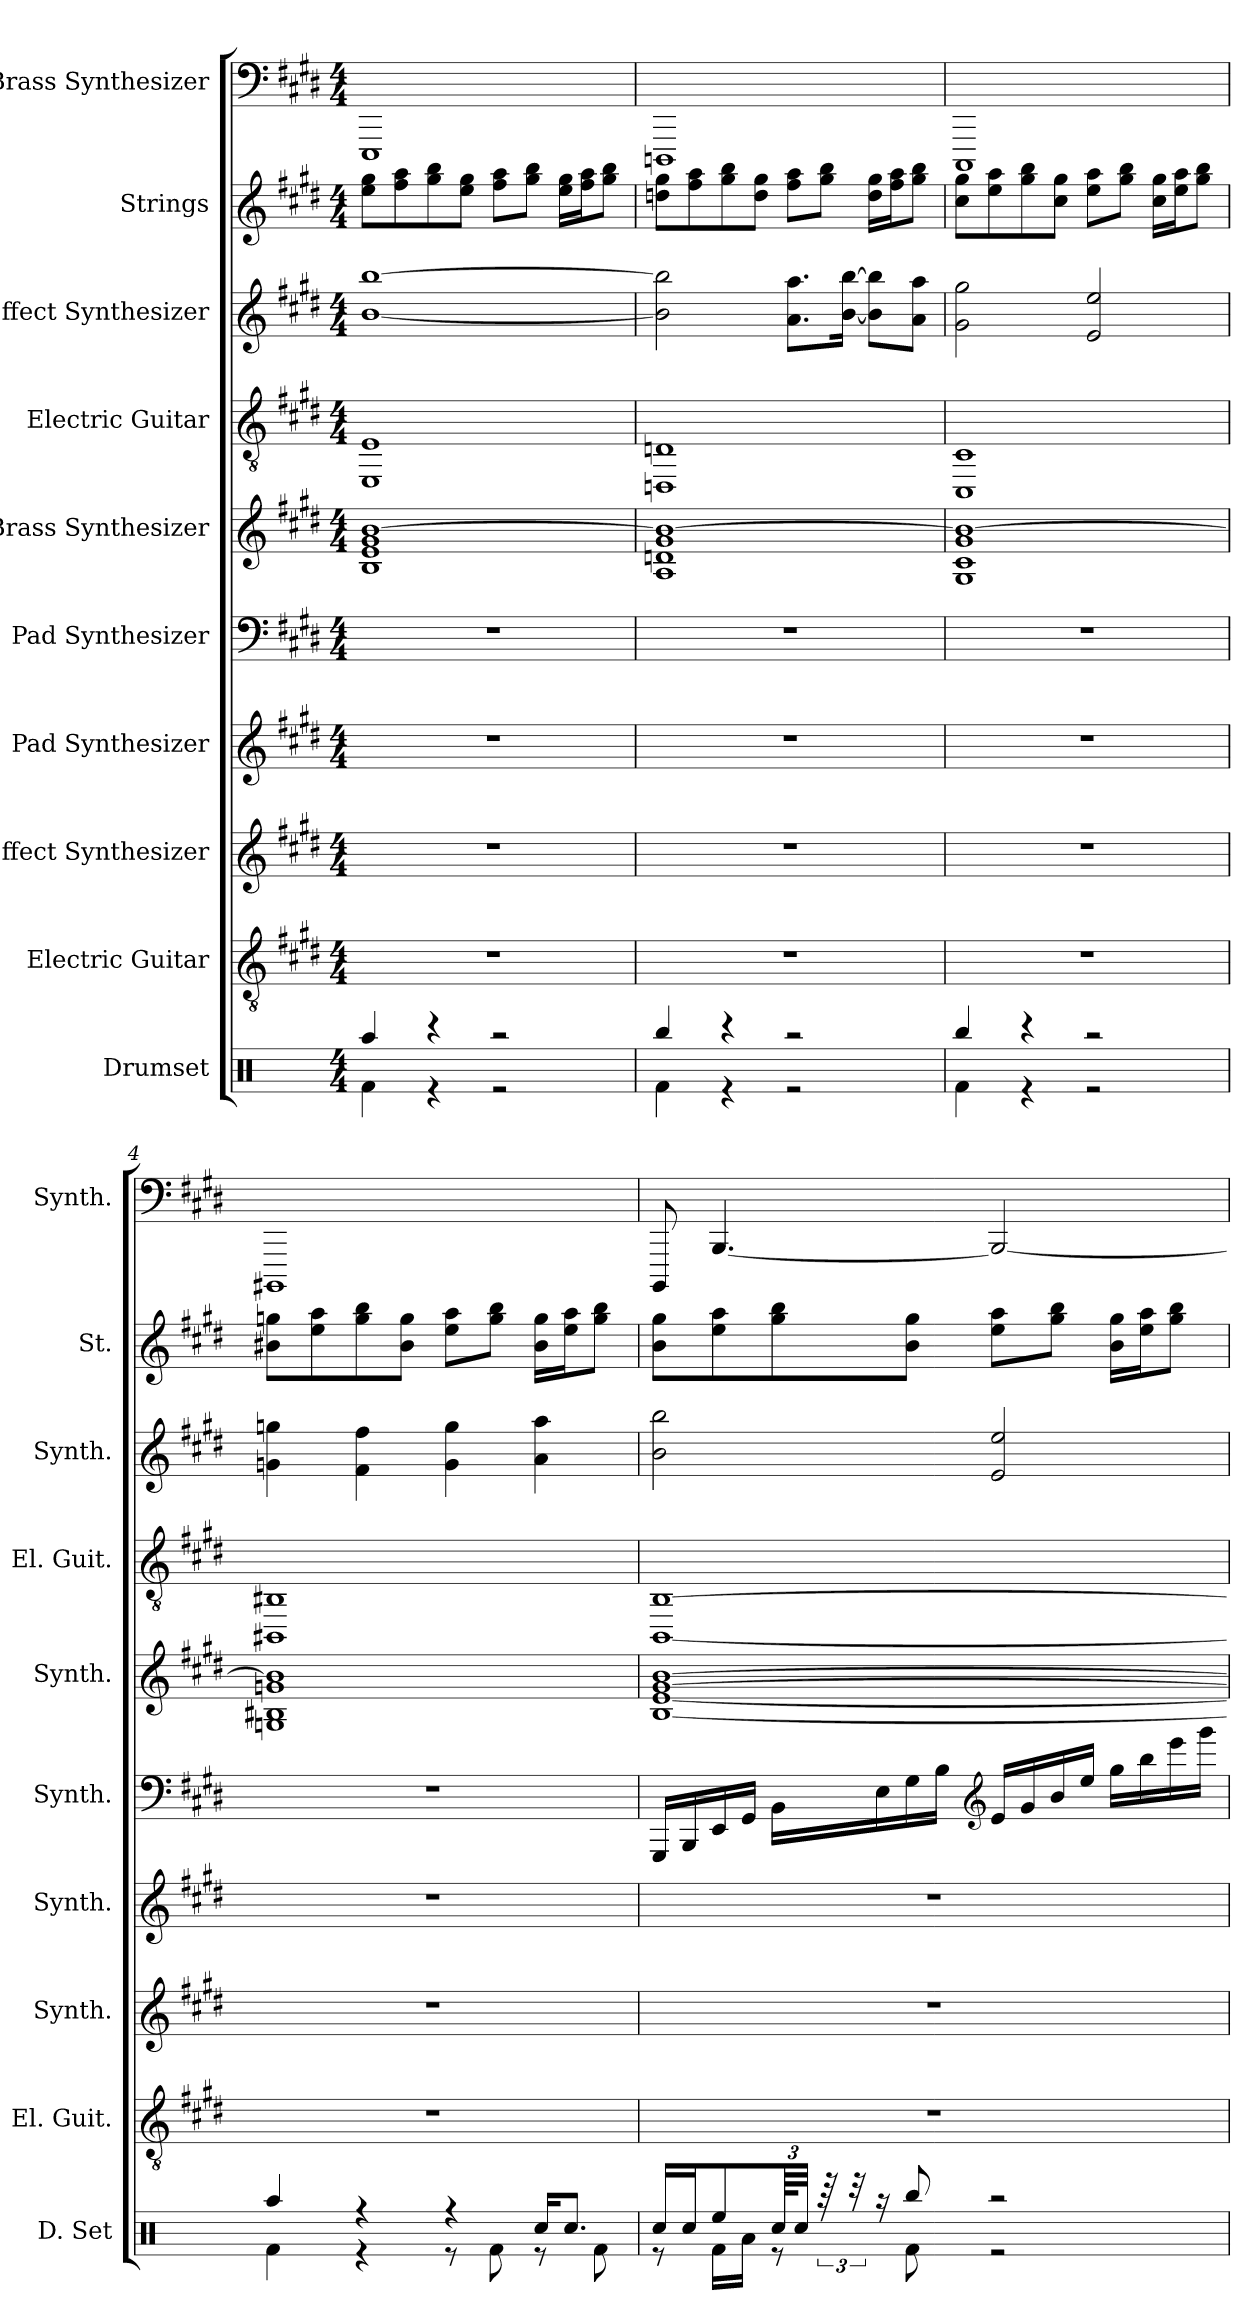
**kern	**kern	**kern	**kern	**kern	**kern	**kern	**kern	**kern	**kern
*part10	*part9	*part8	*part7	*part6	*part5	*part4	*part3	*part2	*part1
*staff10	*staff9	*staff8	*staff7	*staff6	*staff5	*staff4	*staff3	*staff2	*staff1
*I"Drumset	*I"Electric Guitar	*I"Effect Synthesizer	*I"Pad Synthesizer	*I"Pad Synthesizer	*I"Brass Synthesizer	*I"Electric Guitar	*I"Effect Synthesizer	*I"Strings	*I"Brass Synthesizer
*I'D. Set	*I'El. Guit.	*I'Synth.	*I'Synth.	*I'Synth.	*I'Synth.	*I'El. Guit.	*I'Synth.	*I'St.	*I'Synth.
*clefX	*clefGv2	*clefG2	*clefG2	*clefF4	*clefG2	*clefGv2	*clefG2	*clefG2	*clefF4
*k[]	*k[f#c#g#d#]	*k[f#c#g#d#]	*k[f#c#g#d#]	*k[f#c#g#d#]	*k[f#c#g#d#]	*k[f#c#g#d#]	*k[f#c#g#d#]	*k[f#c#g#d#]	*k[f#c#g#d#]
*M4/4	*M4/4	*M4/4	*M4/4	*M4/4	*M4/4	*M4/4	*M4/4	*M4/4	*M4/4
*MM150	*MM150	*MM150	*MM150	*MM150	*MM150	*MM150	*MM150	*MM150	*MM150
=1	=1	=1	=1	=1	=1	=1	=1	=1	=1
*^	*	*	*	*	*^	*	*	*	*
4Raa/	4Rf\	1r	1r	1r	1r	[1b	1B 1e 1g#	1EE 1E	[1b [1bb	8ee\ 8gg#\L	1EEE
.	.	.	.	.	.	.	.	.	.	8ff#\ 8aa\	.
4r	4r	.	.	.	.	.	.	.	.	8gg#\ 8bb\	.
.	.	.	.	.	.	.	.	.	.	8ee\ 8gg#\J	.
2r	2r	.	.	.	.	.	.	.	.	8ff#\ 8aa\L	.
.	.	.	.	.	.	.	.	.	.	8gg#\ 8bb\J	.
.	.	.	.	.	.	.	.	.	.	16ee\ 16gg#\LL	.
.	.	.	.	.	.	.	.	.	.	16ff#\ 16aa\J	.
.	.	.	.	.	.	.	.	.	.	8gg#\ 8bb\J	.
=2	=2	=2	=2	=2	=2	=2	=2	=2	=2	=2	=2
4Rbb/	4Rf\	1r	1r	1r	1r	1b_	1A 1dn 1g#	1DDn 1Dn	2b\] 2bb\]	8ddn\ 8gg#\L	1DDDn
.	.	.	.	.	.	.	.	.	.	8ff#\ 8aa\	.
4r	4r	.	.	.	.	.	.	.	.	8gg#\ 8bb\	.
.	.	.	.	.	.	.	.	.	.	8dd\ 8gg#\J	.
2r	2r	.	.	.	.	.	.	.	8.a\ 8.aa\L	8ff#\ 8aa\L	.
.	.	.	.	.	.	.	.	.	.	8gg#\ 8bb\J	.
.	.	.	.	.	.	.	.	.	[16b\ [16bb\Jk	.	.
.	.	.	.	.	.	.	.	.	8b\] 8bb\]L	16dd\ 16gg#\LL	.
.	.	.	.	.	.	.	.	.	.	16ff#\ 16aa\J	.
.	.	.	.	.	.	.	.	.	8a\ 8aa\J	8gg#\ 8bb\J	.
!!LO:PB:g=z
=3	=3	=3	=3	=3	=3	=3	=3	=3	=3	=3	=3
4Rbb/	4Rf\	1r	1r	1r	1r	1b_	1G# 1c# 1g#	1CC# 1C#	2g#\ 2gg#\	8cc#\ 8gg#\L	1CCC#
.	.	.	.	.	.	.	.	.	.	8ee\ 8aa\	.
4r	4r	.	.	.	.	.	.	.	.	8gg#\ 8bb\	.
.	.	.	.	.	.	.	.	.	.	8cc#\ 8gg#\J	.
2r	2r	.	.	.	.	.	.	.	2e/ 2ee/	8ee\ 8aa\L	.
.	.	.	.	.	.	.	.	.	.	8gg#\ 8bb\J	.
.	.	.	.	.	.	.	.	.	.	16cc#\ 16gg#\LL	.
.	.	.	.	.	.	.	.	.	.	16ee\ 16aa\J	.
.	.	.	.	.	.	.	.	.	.	8gg#\ 8bb\J	.
=4	=4	=4	=4	=4	=4	=4	=4	=4	=4	=4	=4
4Raa/	4Rf\	1r	1r	1r	1r	1b]	1Gn 1B#X 1gn	1BBB#X 1BB#X	4gn\ 4ggn\	8b#X\ 8ggn\L	1BBBB#X
.	.	.	.	.	.	.	.	.	.	8ee\ 8aa\	.
4r	4r	.	.	.	.	.	.	.	4f#\ 4ff#\	8gg\ 8bb\	.
.	.	.	.	.	.	.	.	.	.	8b#\ 8gg\J	.
4r	8r	.	.	.	.	.	.	.	4g\ 4gg\	8ee\ 8aa\L	.
.	8Rf\	.	.	.	.	.	.	.	.	8gg\ 8bb\J	.
16Rcc/KL	8r	.	.	.	.	.	.	.	4a\ 4aa\	16b#\ 16gg\LL	.
8.Rcc/J	.	.	.	.	.	.	.	.	.	16ee\ 16aa\J	.
.	8Rf\	.	.	.	.	.	.	.	.	8gg\ 8bb\J	.
*	*	*	*	*	*	*v	*v	*	*	*	*
!!LO:PB:g=z
=5	=5	=5	=5	=5	=5	=5	=5	=5	=5	=5
16Rcc/LL	8r	1r	1r	1r	16GGG#/LL	[1B [1e [1g# [1b	[1BBB [1BB	2b\ 2bb\	8b\ 8gg#\L	8BBBB/
16Rcc/J	.	.	.	.	16BBB/	.	.	.	.	.
8Ree/	16Rf\LL	.	.	.	16EE/	.	.	.	8ee\ 8aa\	[4.BBB/
.	16Ra\JJ	.	.	.	16GG#/JJ	.	.	.	.	.
96Rcc/KLL	8r	.	.	.	16BB\LL	.	.	.	8gg#\ 8bb\	.
48Rcc/JJJ	.	.	.	.	.	.	.	.	.	.
96r	.	.	.	.	.	.	.	.	.	.
48r	.	.	.	.	.	.	.	.	.	.
16r	.	.	.	.	16E\	.	.	.	.	.
8Rbb/	8Rf\	.	.	.	16G#\	.	.	.	8b\ 8gg#\J	.
.	.	.	.	.	16B\JJ	.	.	.	.	.
*	*	*	*	*	*clefG2	*	*	*	*	*
2r	2r	.	.	.	16e/LL	.	.	2e/ 2ee/	8ee\ 8aa\L	2BBB/_
.	.	.	.	.	16g#/	.	.	.	.	.
.	.	.	.	.	16b/	.	.	.	8gg#\ 8bb\J	.
.	.	.	.	.	16ee/JJ	.	.	.	.	.
.	.	.	.	.	16gg#\LL	.	.	.	16b\ 16gg#\LL	.
.	.	.	.	.	16bb\	.	.	.	16ee\ 16aa\J	.
.	.	.	.	.	16eee\	.	.	.	8gg#\ 8bb\J	.
.	.	.	.	.	16ggg#\JJ	.	.	.	.	.
*v	*v	*	*	*	*	*	*	*	*	*
=	=	=	=	=	=	=	=	=	=
*-	*-	*-	*-	*-	*-	*-	*-	*-	*-
